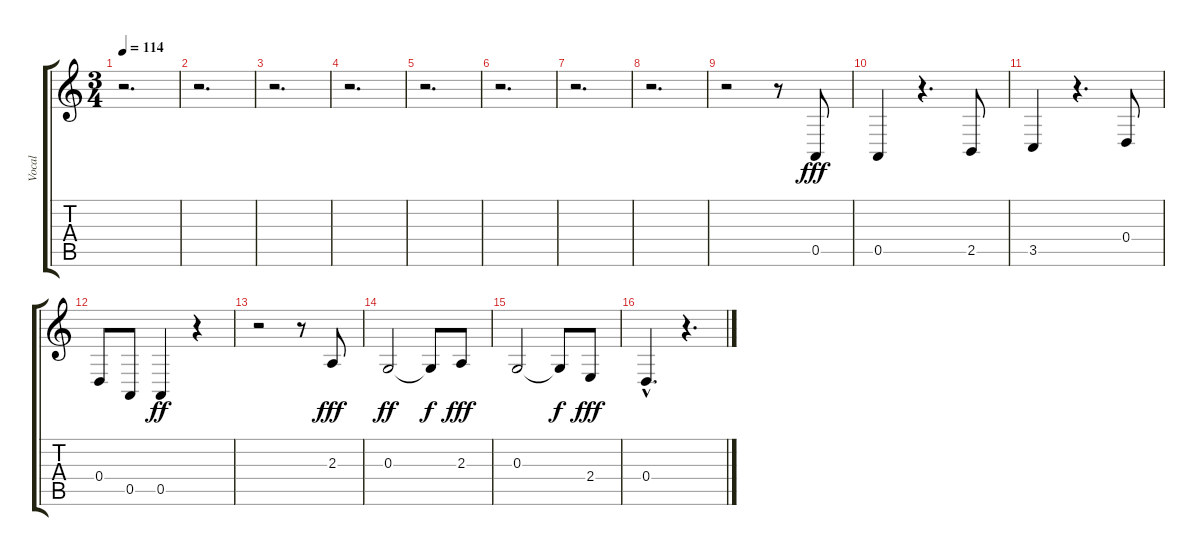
\track ("Vocal" "Vocal") {instrument cello}
\staff {score tabs}
\tuning (E4 B3 G3 D3 A2 E2) {hide}
\ts (3 4)
\tempo 114
\clef g2
\ks c
r.2{d dy fff instrument cello} |
r.2{d} |
r.2{d} |
r.2{d} |
r.2{d} |
r.2{d} |
r.2{d} |
r.2{d} |
r.2 r.8 0.5.8 |
0.5.4 r.4{d} 2.5.8 |
3.5.4 r.4{d} 0.4.8 |
0.4.8 0.5.8 0.5.4{dy ff} r.4 |
r.2 r.8 2.3.8{dy fff} |
0.3.2{dy ff} 0.3{t}.8{dy f} 2.3.8{dy fff} |
0.3.2 0.3{t}.8{dy f} 2.4.8{dy fff} |
0.4{hac}.4{d} r.4{d}
